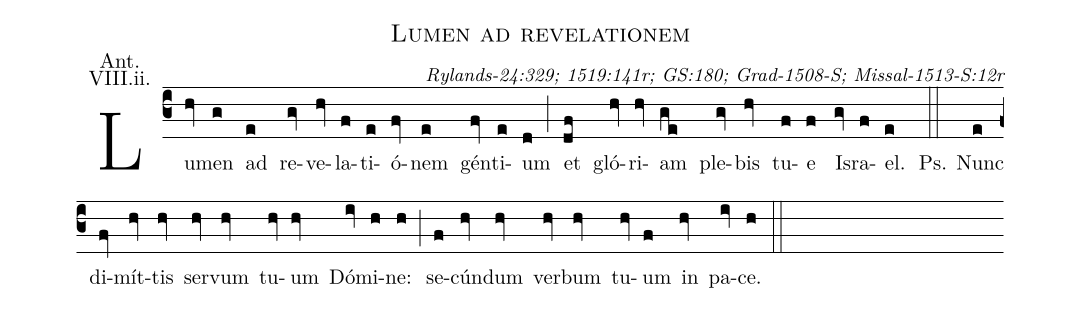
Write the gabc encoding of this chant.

name: Lumen ad revelationem;
commentary: Rylands-24:329; 1519:141r; GS:180; Grad-1508-S; Missal-1513-S:12r;
annotation: Ant.;
annotation: VIII.ii.;
%%
(c3) Lu(hv)men(g) ad(e) re(gv)ve(hv)la(f)ti(e)ó(fv)nem(e) gén(fv)ti(e)um(d) (;)
et(df) gló(hv)ri(hv)am(ge) ple(gv)bis(hv) tu(f)e(f) Is(gv)ra(f)el.(e) (::)
<sp>Ps.</sp> Nunc(e) di(fv)mít(hv)tis(hv) ser(hv)vum(hv) tu(hv)um(hv) Dó(iv)mi(h)ne:(h) (;)
se(f)cún(hv)dum(hv) ver(hv)bum(hv) tu(hv)um(f) in(hv) pa(iv)ce.(h) (::)
